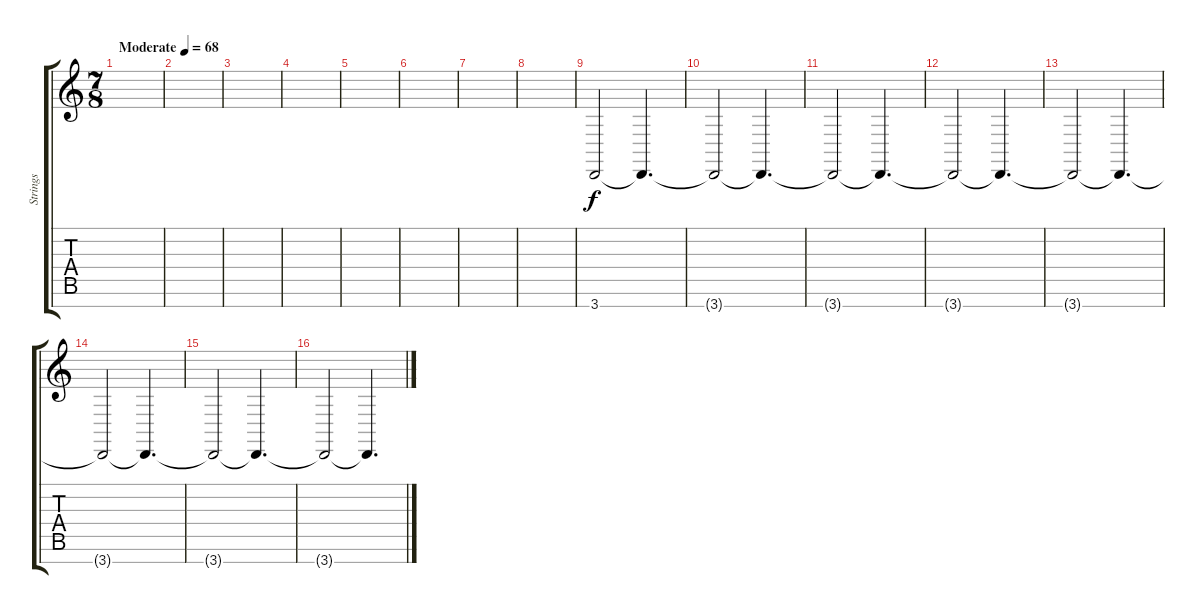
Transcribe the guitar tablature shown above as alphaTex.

\track ("Strings" "Strings") {instrument stringensemble1}
\staff {score tabs}
\tuning (E4 B3 G3 D3 A2 E2 B1) {hide}
\ts (7 8)
\tempo (68 "Moderate")
\clef g2
\ks c
|
|
|
|
|
|
|
|
3.7.2 3.7{t}.4{d} |
3.7{t}.2 3.7{t}.4{d} |
3.7{t}.2 3.7{t}.4{d} |
3.7{t}.2 3.7{t}.4{d} |
3.7{t}.2 3.7{t}.4{d} |
3.7{t}.2 3.7{t}.4{d} |
3.7{t}.2 3.7{t}.4{d} |
3.7{t}.2 3.7{t}.4{d}
